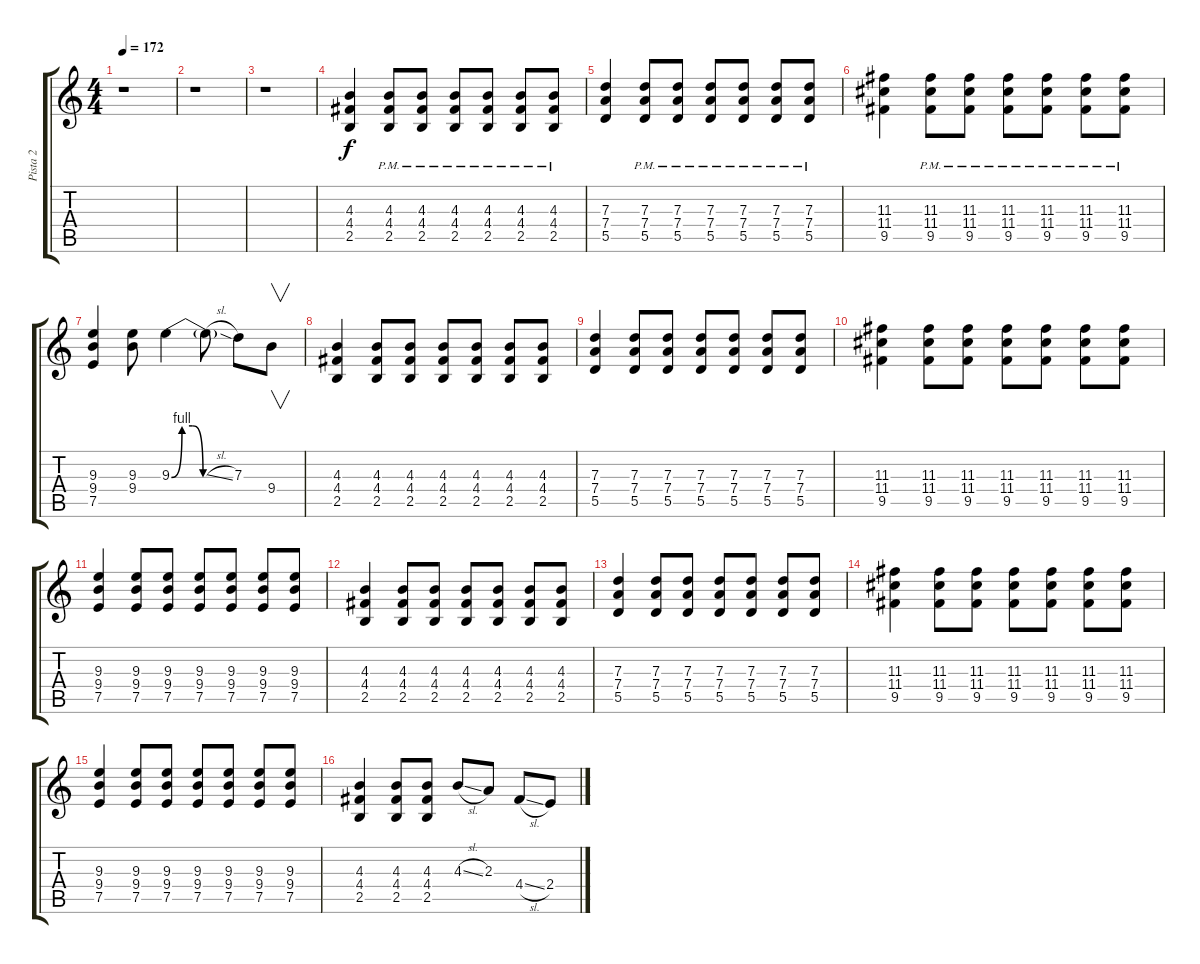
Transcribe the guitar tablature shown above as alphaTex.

\track ("Pista 2" "Pista 2") {instrument overdrivenguitar}
\staff {score tabs}
\tuning (E4 B3 G3 D3 A2 E2) {hide}
\ts (4 4)
\tempo 172
\clef g2
\ks c
r.1{dy f} |
r.1 |
r.1 |
(4.3 4.4 2.5).4 (4.3{pm} 4.4{pm} 2.5{pm}).8 (4.3{pm} 4.4{pm} 2.5{pm}).8 (4.3{pm} 4.4{pm} 2.5{pm}).8 (4.3{pm} 4.4{pm} 2.5{pm}).8 (4.3{pm} 4.4{pm} 2.5{pm}).8 (4.3{pm} 4.4{pm} 2.5{pm}).8 |
(7.3 7.4 5.5).4 (7.3{pm} 7.4{pm} 5.5{pm}).8 (7.3{pm} 7.4{pm} 5.5{pm}).8 (7.3{pm} 7.4{pm} 5.5{pm}).8 (7.3{pm} 7.4{pm} 5.5{pm}).8 (7.3{pm} 7.4{pm} 5.5{pm}).8 (7.3{pm} 7.4{pm} 5.5{pm}).8 |
(11.3 11.4 9.5).4 (11.3{pm} 11.4{pm} 9.5{pm}).8 (11.3{pm} 11.4{pm} 9.5{pm}).8 (11.3{pm} 11.4{pm} 9.5{pm}).8 (11.3{pm} 11.4{pm} 9.5{pm}).8 (11.3{pm} 11.4{pm} 9.5{pm}).8 (11.3{pm} 11.4{pm} 9.5{pm}).8 |
(9.3 9.4 7.5).4 (9.3 9.4).8 9.3{be (custom 0 0 10 4 20 4 30 0 60 0)}.4 9.3{sl t}.8 7.3.8 9.4.8{v} |
(4.3 4.4 2.5).4 (4.3 4.4 2.5).8 (4.3 4.4 2.5).8 (4.3 4.4 2.5).8 (4.3 4.4 2.5).8 (4.3 4.4 2.5).8 (4.3 4.4 2.5).8 |
(7.3 7.4 5.5).4 (7.3 7.4 5.5).8 (7.3 7.4 5.5).8 (7.3 7.4 5.5).8 (7.3 7.4 5.5).8 (7.3 7.4 5.5).8 (7.3 7.4 5.5).8 |
(11.3 11.4 9.5).4 (11.3 11.4 9.5).8 (11.3 11.4 9.5).8 (11.3 11.4 9.5).8 (11.3 11.4 9.5).8 (11.3 11.4 9.5).8 (11.3 11.4 9.5).8 |
(9.3 9.4 7.5).4 (9.3 9.4 7.5).8 (9.3 9.4 7.5).8 (9.3 9.4 7.5).8 (9.3 9.4 7.5).8 (9.3 9.4 7.5).8 (9.3 9.4 7.5).8 |
(4.3 4.4 2.5).4 (4.3 4.4 2.5).8 (4.3 4.4 2.5).8 (4.3 4.4 2.5).8 (4.3 4.4 2.5).8 (4.3 4.4 2.5).8 (4.3 4.4 2.5).8 |
(7.3 7.4 5.5).4 (7.3 7.4 5.5).8 (7.3 7.4 5.5).8 (7.3 7.4 5.5).8 (7.3 7.4 5.5).8 (7.3 7.4 5.5).8 (7.3 7.4 5.5).8 |
(11.3 11.4 9.5).4 (11.3 11.4 9.5).8 (11.3 11.4 9.5).8 (11.3 11.4 9.5).8 (11.3 11.4 9.5).8 (11.3 11.4 9.5).8 (11.3 11.4 9.5).8 |
(9.3 9.4 7.5).4 (9.3 9.4 7.5).8 (9.3 9.4 7.5).8 (9.3 9.4 7.5).8 (9.3 9.4 7.5).8 (9.3 9.4 7.5).8 (9.3 9.4 7.5).8 |
(4.3 4.4 2.5).4 (4.3 4.4 2.5).8 (4.3 4.4 2.5).8 4.3{sl}.8 2.3.8 4.4{sl}.8 2.4.8
